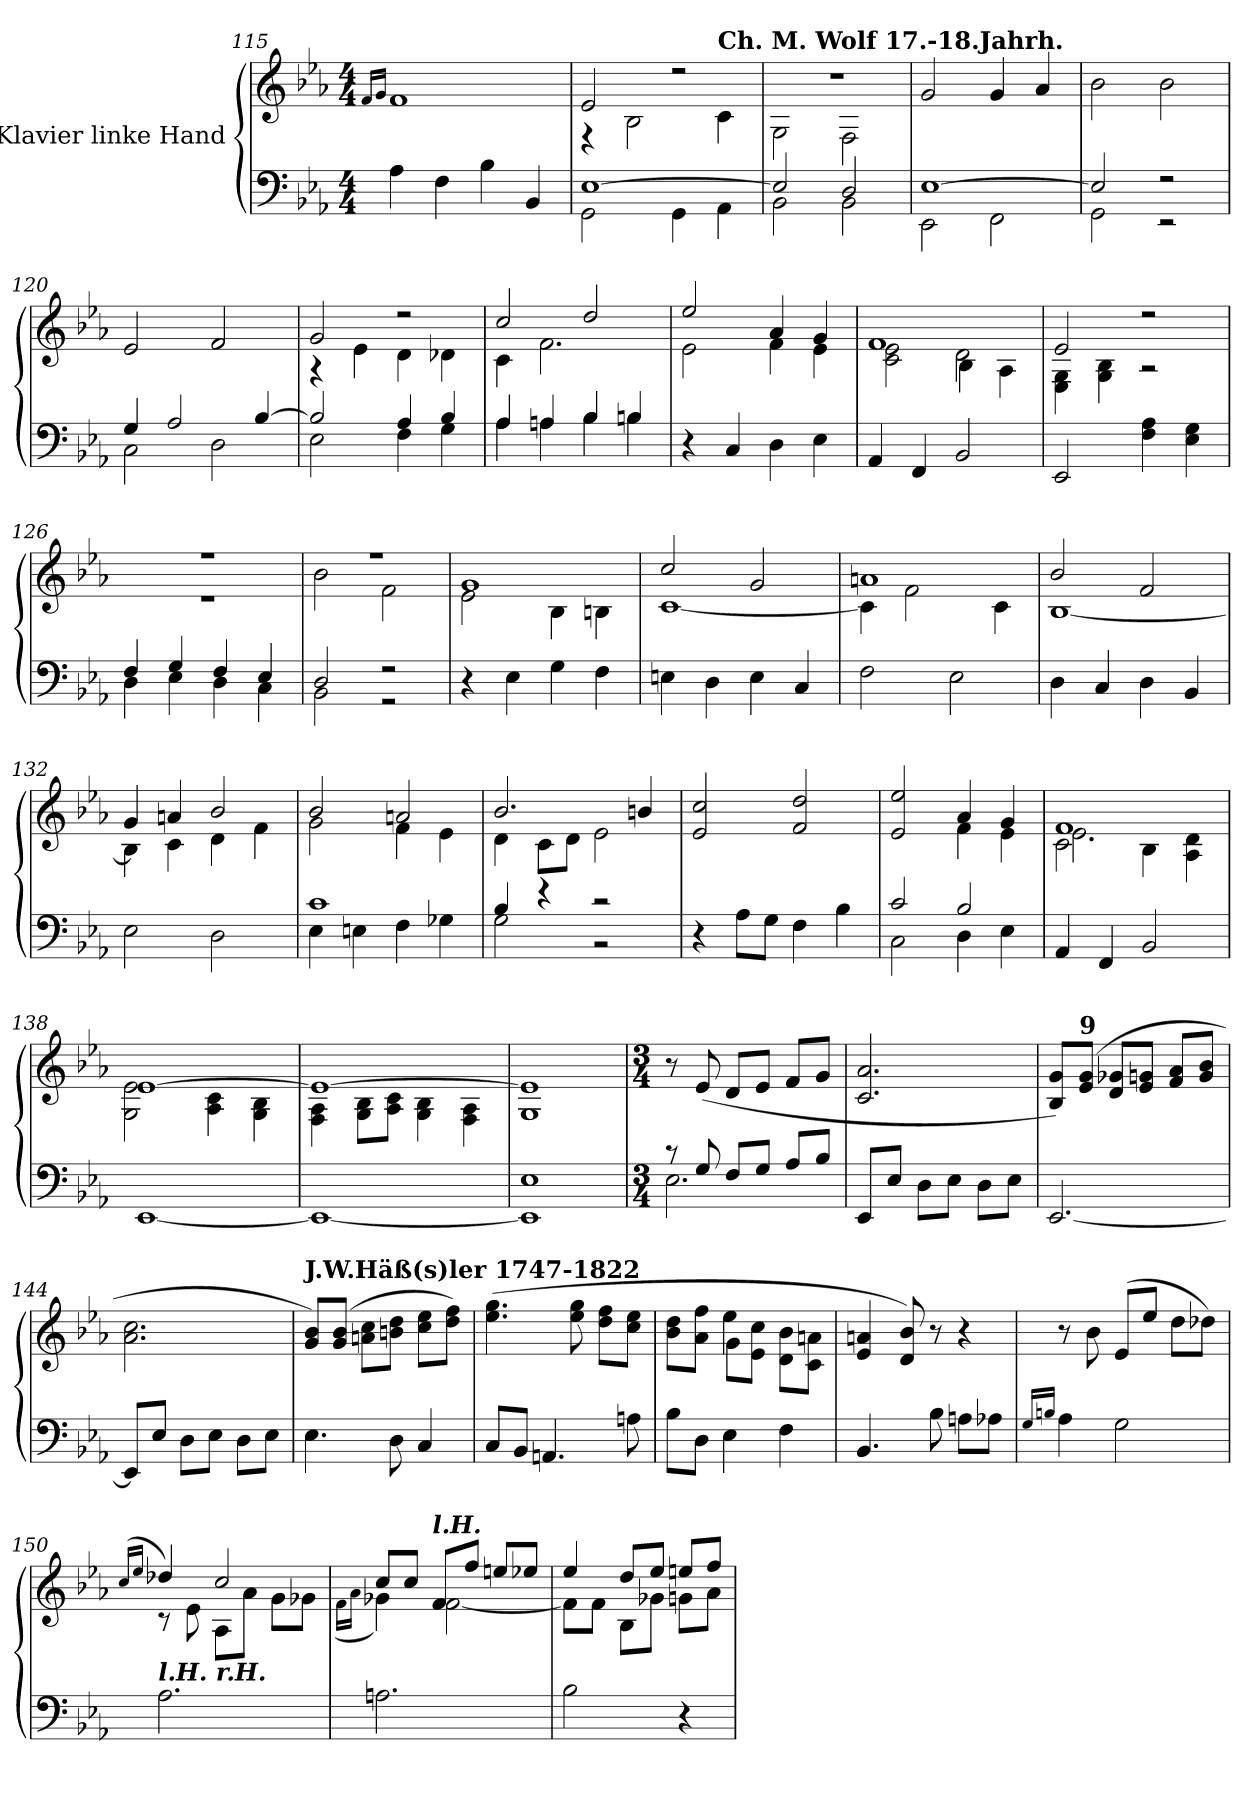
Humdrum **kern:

**kern	**kern
*part1	*part1
*staff2	*staff1
*I"Klavier linke Hand	*
*clefF4	*clefG2
*k[b-e-a-]	*k[b-e-a-]
*M4/4	*M4/4
=115	=115
.	16qf/LL
.	16qg/JJ
4A-\	1f
4F\	.
4B-\	.
4BB-/	.
!!LO:LB:g=z
=116	=116
*^	*^
[1E-	2GG\	2e-/	4r
.	.	.	2B-\
.	4GG\	2r	.
!	!	!	!LO:TX:a:B:t=Ch. M. Wolf 17.-18.Jahrh.
.	4AA-\	.	4c\
=117	=117	=117	=117
2E-/]	2BB-\	1r	2G\
2D/	2BB-\	.	2F\
*	*	*v	*v
!!LO:LB:g=z
=118	=118	=118
[1E-	2EE-\	2g/
.	2FF\	4g/
.	.	4a-/
=119	=119	=119
2E-/]	2GG\	2b-\
2r	2r	2b-\
=120	=120	=120
4G/	2C\	2e-/
2A-/	.	.
.	2D\	2f/
[4B-/	.	.
=121	=121	=121
*	*	*^
2B-/]	2E-\	2g/	4r
.	.	.	4e-\
4A-/	4F\	2r	4d\
4B-/	4G\	.	4d-X\
=122	=122	=122	=122
4A-/	4A-\	2cc/	4c\
4An/	4A\	.	2.f\
4B-/	4B-\	2dd/	.
4Bn/	4B\	.	.
*v	*v	*	*
=123	=123	=123
4r	2ee-/	2e-\
4C/	.	.
4D\	4a-/	4f\
4E-\	4g/	4e-\
=124	=124	=124
*	*	*^
4AA-/	1f	2c\ 2e-\	2ryy
4FF/	.	.	.
2BB-/	.	2d\	4B-\
.	.	.	4A-\
*	*	*v	*v
!!LO:LB:g=z
=125	=125	=125
2EE-/	2e-/	4E-\ 4G\
.	.	4G\ 4B-\
4F\ 4A-\	2r	2r
4E-\ 4G\	.	.
!!LO:LB:g=z	!!
=126	=126	=126
*^	*	*
4F/	4D\	1r	1r
4G/	4E-\	.	.
4F/	4D\	.	.
4E-/	4C\	.	.
=127	=127	=127	=127
2D/	2BB-\	1r	2b-\
2r	2r	.	2f\
*v	*v	*	*
=128	=128	=128
4r	1g	2e-\
4E-\	.	.
4G\	.	4B-\
4F\	.	4Bn\
=129	=129	=129
4En\	2cc/	[1c
4D\	.	.
4E\	2g/	.
4C/	.	.
=130	=130	=130
2F\	1an	4c\]
.	.	2f\
2E-\	.	.
.	.	4c\
=131	=131	=131
4D\	2b-/	[1B-
4C/	.	.
4D\	2f/	.
4BB-/	.	.
!!LO:LB:g=z	!!
=132	=132	=132
2E-\	4g/	4B-\]
.	4an/	4c\
2D\	2b-/	4d\
.	.	4f\
!!LO:PB:g=z	!!
=133	=133	=133
*^	*	*
1c	4E-\	2b-/	2g\
.	4En\	.	.
.	4F\	2an/	4f\
.	4G-X\	.	4e-\
=134	=134	=134	=134
4B-/	2G\	2.b-/	4d\
4r	.	.	8c\L
.	.	.	8d\J
2r	2r	.	2e-\
.	.	4bn/	.
*v	*v	*	*
*	*v	*v
=135	=135
4r	2e-/ 2cc/
8A-\L	.
8G\J	.
4F\	2f/ 2dd/
4B-\	.
=136	=136
*^	*^
2c/	2C\	2e-/ 2ee-/	2ryy
2B-/	4D\	4a-/	4f\
.	4E-\	4g/	4e-\
*v	*v	*	*
=137	=137	=137
*	*	*^
4AA-/	1f	2.e-\	2c\
4FF/	.	.	.
2BB-/	.	.	4B-\
.	.	4A-\ 4d\	4ryy
*	*	*v	*v
=138	=138	=138
[1EE-	[1e-	2G\ 2e-\
.	.	4A-\ 4c\
.	.	4G\ 4B-\
!!LO:LB:g=z	!!
=139	=139	=139
1EE-_	1e-_	4F\ 4A-\
.	.	8G\ 8B-\L
.	.	8A-\ 8c\J
.	.	4G\ 4B-\
.	.	4F\ 4A-\
=140	=140	=140
1EE-] 1E-	1e-]	1G
*	*v	*v
!!LO:PB:g=z
=141	=141
*M3/4	*M3/4
*^	*^
!	!	!LO:TX:a:Bi:t=Adagio	!
*	*	*v	*v
8r	2.E-\	8r
8G/	.	(8e-/
8F/L	.	8d/L
8G/J	.	8e-/J
8A-/L	.	8f/L
8B-/J	.	8g/J
*v	*v	*
=142	=142
8EE-/L	2.c/ 2.a-/
8E-/J	.
8D\L	.
8E-\J	.
8D\L	.
8E-\J	.
=143	=143
[2.EE-/	8B-/ 8g/L)
!	!LO:TX:a:B:t=9
.	(8e-/ 8g/J
.	8d/ 8g-X/L
.	8e-/ 8gn/J
.	8f/ 8a-/L
.	8g/ 8b-/J
=144	=144
8EE-/L]	2.a-\ 2.cc\
8E-/J	.
8D\L	.
8E-\J	.
8D\L	.
8E-\J	.
!!LO:LB:g=z
=145	=145
!	!LO:TX:a:B:t=J.W.Häß(s)ler 1747-1822
4.E-\	8g/ 8b-/L)
.	(8g/ 8b-/J
.	8an\ 8cc\L
8D\	8bn\ 8dd\J
4C/	8cc\ 8ee-\L
.	8dd\ 8ff\J)
!!LO:LB:g=z
=146	=146
8C/L	(4.ee-\ 4.gg\
8BB-/J	.
4.AAn/	.
.	8ee-\ 8gg\
.	8dd\ 8ff\L
8An\	8cc\ 8ee-\J
=147	=147
*	*^
8B-\L	4ryy	8b-\ 8dd\L
8D\J	.	8a-\ 8ff\J
4E-\	4ee-\	8g\L
.	.	8e-\ 8cc\J
4F\	4ryy	8d\ 8b-\L
.	.	8c\ 8an\J
*	*v	*v
=148	=148
4.BB-/	4e-/ 4an/
.	8d/ 8b-/)
8B-\	8r
8An\L	4r
8A-X\J	.
=149	=149
16qG/LL	.
16qBn/JJ	.
4A-\	8r
.	8b-\
2G\	(8e-/L
.	8ee-/J
.	8dd\L
.	8dd-X\J)
!!LO:LB:g=z
=150	=150
.	(16qcc/LL
.	16qee-/JJ
*	*^
!LO:TX:a:Bi:t=l.H.    r.H.	!	!
2.A-\	4dd-X/)	8r
.	.	8e-\
.	2cc/	8A-\L
.	.	8a-\J
.	.	8g\L
.	.	8g-X\J
!!LO:LB:g=z	!!
=151	=151	=151
.	.	(16qf\LL
.	.	16qa-\JJ
2.An\	8cc/L	4g-X\)
.	8cc/J	.
!	!LO:TX:a:Bi:t=l.H.	!
.	8f/L	[2f\
.	8ff/J	.
.	8een/L	.
.	8ee-X/J	.
=152	=152	=152
2B-\	4ee-/	8f\L]
.	.	8f\J
.	8dd/L	8B-\L
.	8ee-/J	8g-X\J
4r	8een/L	8gn\L
.	8ff/J	8a-\J
*	*v	*v
=	=
*-	*-
